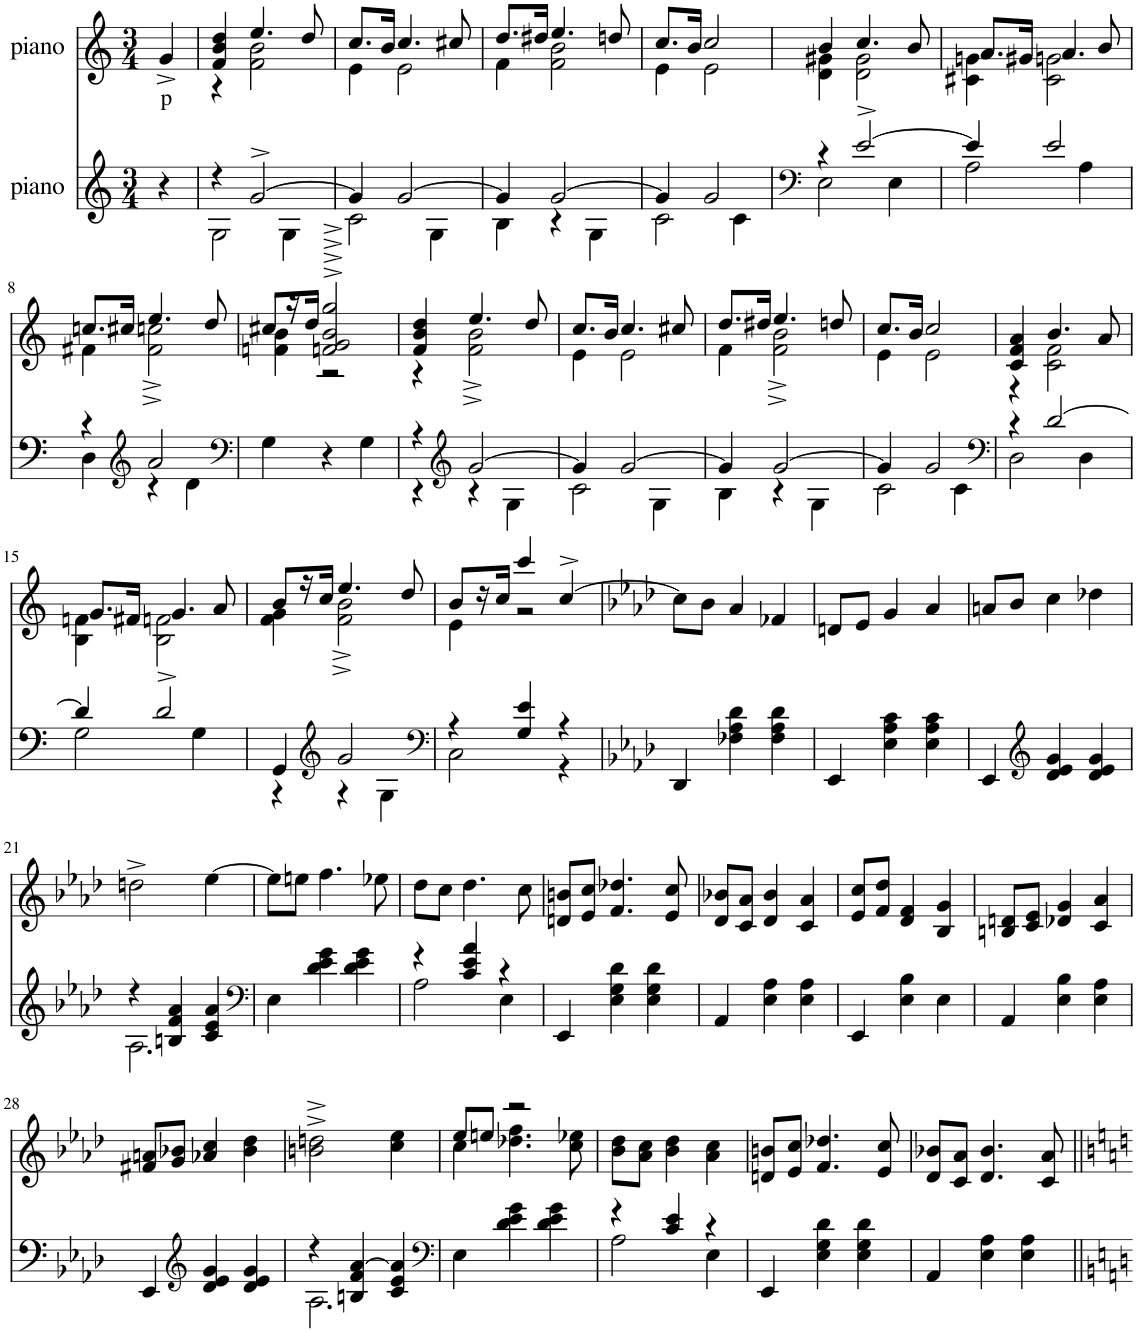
**kern	**kern	**text
*part2	*part1	*part1
*staff2	*staff1	*staff1
*I"piano	*I"piano	*
*I'Pno	*I'Pno	*
*clefG2	*clefG2	*
*k[]	*k[]	*
*M3/4	*M3/4	*
=1	=1	=1
!	!	!LO:LY:b
4r	4g^/	p
=2	=2	=2
*^	*^	*
4r	2G\	4f/ 4b/ 4dd/	4r	.
[2g^/	.	4.ee/	2f\ 2b\	.
.	4G\	.	.	.
.	.	8dd/	.	.
=3	=3	=3	=3	=3
4g/]	2c\	8.cc/L	4e\	.
.	.	16b/Jk	.	.
[2g/	.	4.cc/	2e\	.
.	4G\	.	.	.
.	.	8cc#X/	.	.
=4	=4	=4	=4	=4
4g/]	4B\	8.dd/L	4f\	.
.	.	16dd#X/Jk	.	.
[2g/	4r	4.ee/	2f\ 2b\	.
.	4G\	.	.	.
.	.	8ddn/	.	.
=5	=5	=5	=5	=5
4g/]	2c\	8.cc/L	4e\	.
.	.	16b/Jk	.	.
2g/	.	2cc/	2e\	.
.	4c\	.	.	.
=6	=6	=6	=6	=6
*clefF4	*	*	*	*
4r	2E\	4b/	4d\ 4g#X\	.
[2e^/	.	4.cc/	2d\ 2g#\	.
.	4E\	.	.	.
.	.	8b/	.	.
=7	=7	=7	=7	=7
4e/]	2A\	8.a/L	4c#X\ 4gn\	.
.	.	16g#X/Jk	.	.
2e/	.	4.a/	2c#\ 2gn\	.
.	4A\	.	.	.
.	.	8b/	.	.
!!LO:LB:g=z	!!
=8	=8	=8	=8	=8
4r	4D\	8.ccn/L	4f#X\	.
.	.	16cc#X/Jk	.	.
*clefG2	*	*	*	*
2a/	4r	4.ee/	2f#\^ 2ccn\^	.
.	4d\	.	.	.
.	.	8dd/	.	.
*v	*v	*	*	*
=9	=9	=9	=9
*clefF4	*	*	*
4G\	8cc#X/L	4fn\ 4b\	.
.	16r	.	.
.	16dd/JJ	.	.
4r	2fn/^ 2g/^ 2b/^ 2gg/^	2r	.
4G\	.	.	.
=10	=10	=10	=10
*^	*	*	*
4r	4r	4f/ 4b/ 4dd/	4r	.
*clefG2	*	*	*	*
[2g/	4r	4.ee/	2f\^ 2b\^	.
.	4G\	.	.	.
.	.	8dd/	.	.
=11	=11	=11	=11	=11
4g/]	2c\	8.cc/L	4e\	.
.	.	16b/Jk	.	.
[2g/	.	4.cc/	2e\	.
.	4G\	.	.	.
.	.	8cc#X/	.	.
=12	=12	=12	=12	=12
4g/]	4B\	8.dd/L	4f\	.
.	.	16dd#X/Jk	.	.
[2g/	4r	4.ee/	2f\^ 2b\^	.
.	4G\	.	.	.
.	.	8ddn/	.	.
=13	=13	=13	=13	=13
4g/]	2c\	8.cc/L	4e\	.
.	.	16b/Jk	.	.
2g/	.	2cc/	2e\	.
.	4c\	.	.	.
=14	=14	=14	=14	=14
*clefF4	*	*	*	*
4r	2D\	4c/ 4f/ 4a/	4r	.
[2d/	.	4.b/	2c\ 2f\	.
.	4D\	.	.	.
.	.	8a/	.	.
!!LO:LB:g=z	!!
=15	=15	=15	=15	=15
4d/]	2G\	8.g/L	4B\ 4fn\	.
.	.	16f#X/Jk	.	.
2d^/	.	4.g/	2B\ 2fn\	.
.	4G\	.	.	.
.	.	8a/	.	.
=16	=16	=16	=16	=16
4GG/	4r	8b/L	4f\ 4g\	.
.	.	16r	.	.
.	.	16cc/JJ	.	.
*clefG2	*	*	*	*
2g/	4r	4.ee/	2f\^ 2b\^	.
.	4G\	.	.	.
.	.	8dd/	.	.
=17	=17	=17	=17	=17
*clefF4	*	*	*	*
4r	2C\	8b/L	4e\	.
.	.	16r	.	.
.	.	16cc/JJ	.	.
4G/ 4e/	.	4ccc/	2r	.
4r	4r	[4cc^/	.	.
*v	*v	*	*	*
*	*v	*v	*
=18	=18	=18
*k[b-e-a-d-]	*k[b-e-a-d-]	*
4DD-/	8cc\L]	.
.	8b-\J	.
4F-X\ 4A-\ 4d-\	4a-/	.
4F-\ 4A-\ 4d-\	4f-X/	.
=19	=19	=19
4EE-/	8dn/L	.
.	8e-/J	.
4E-\ 4A-\ 4c\	4g/	.
4E-\ 4A-\ 4c\	4a-/	.
=20	=20	=20
4EE-/	8an/L	.
.	8b-/J	.
*clefG2	*	*
4d-/ 4e-/ 4g/	4cc\	.
4d-/ 4e-/ 4g/	4dd-X\	.
!!LO:LB:g=z
=21	=21	=21
*^	*	*
4r	2.A-\	2ddn^\	.
4Bn/ 4f/ 4a-/	.	.	.
4c/ 4e-/ 4a-/	.	[4ee-\	.
*v	*v	*	*
=22	=22	=22
*clefF4	*	*
4E-\	8ee-\L]	.
.	8een\J	.
4d-\ 4e-\ 4g\	4.ff\	.
4d-\ 4e-\ 4g\	.	.
.	8ee-X\	.
=23	=23	=23
*^	*	*
4r	2A-\	8dd-\L	.
.	.	8cc\J	.
4c/ 4e-/ 4a-/	.	4.dd-\	.
4r	4E-\	.	.
.	.	8cc\	.
*v	*v	*	*
=24	=24	=24
4EE-/	8dn/ 8bn/L	.
.	8e-/ 8cc/J	.
4E-\ 4G\ 4d-\	4.f/ 4.dd-X/	.
4E-\ 4G\ 4d-\	.	.
.	8e-/ 8cc/	.
=25	=25	=25
4AA-/	8d-/ 8b-X/L	.
.	8c/ 8a-/J	.
4E-\ 4A-\	4d-/ 4b-/	.
4E-\ 4A-\	4c/ 4a-/	.
=26	=26	=26
4EE-/	8e-/ 8cc/L	.
.	8f/ 8dd-/J	.
4E-\ 4B-\	4d-/ 4f/	.
4E-\	4B-/ 4g/	.
=27	=27	=27
4AA-/	8Bn/ 8dn/L	.
.	8c/ 8e-/J	.
4E-\ 4B-\	4d-X/ 4g/	.
4E-\ 4A-\	4c/ 4a-/	.
!!LO:LB:g=z
=28	=28	=28
4EE-/	8f#X/ 8an/L	.
.	8g/ 8b-X/J	.
*clefG2	*	*
4d-/ 4e-/ 4g/	4a-X/ 4cc/	.
4d-/ 4e-/ 4g/	4b-\ 4dd-\	.
=29	=29	=29
*^	*	*
4r	2.A-\	2bn\^ 2ddn\^	.
4Bn/ 4f/ [4a-/	.	.	.
4c/ 4e-/ 4a-/]	.	4cc\ 4ee-\	.
*v	*v	*	*
=30	=30	=30
*clefF4	*	*
*	*^	*
4E-\	8ee-/L	4cc\	.
.	8een/J	.	.
4d-\ 4e-\ 4g\	2r	4.dd-X\ 4.ff\	.
4d-\ 4e-\ 4g\	.	.	.
.	.	8cc\ 8ee-X\	.
*	*v	*v	*
=31	=31	=31
*^	*	*
4r	2A-\	8b-\ 8dd-\L	.
.	.	8a-\ 8cc\J	.
4c/ 4e-/	.	4b-\ 4dd-\	.
4r	4E-\	4a-\ 4cc\	.
*v	*v	*	*
=32	=32	=32
4EE-/	8dn/ 8bn/L	.
.	8e-/ 8cc/J	.
4E-\ 4G\ 4d-\	4.f/ 4.dd-X/	.
4E-\ 4G\ 4d-\	.	.
.	8e-/ 8cc/	.
=33	=33	=33
4AA-/	8d-/ 8b-X/L	.
.	8c/ 8a-/J	.
4E-\ 4A-\	4.d-/ 4.b-/	.
4E-\ 4A-\	.	.
.	8c/ 8a-/	.
=||	=||	=||
*-	*-	*-
